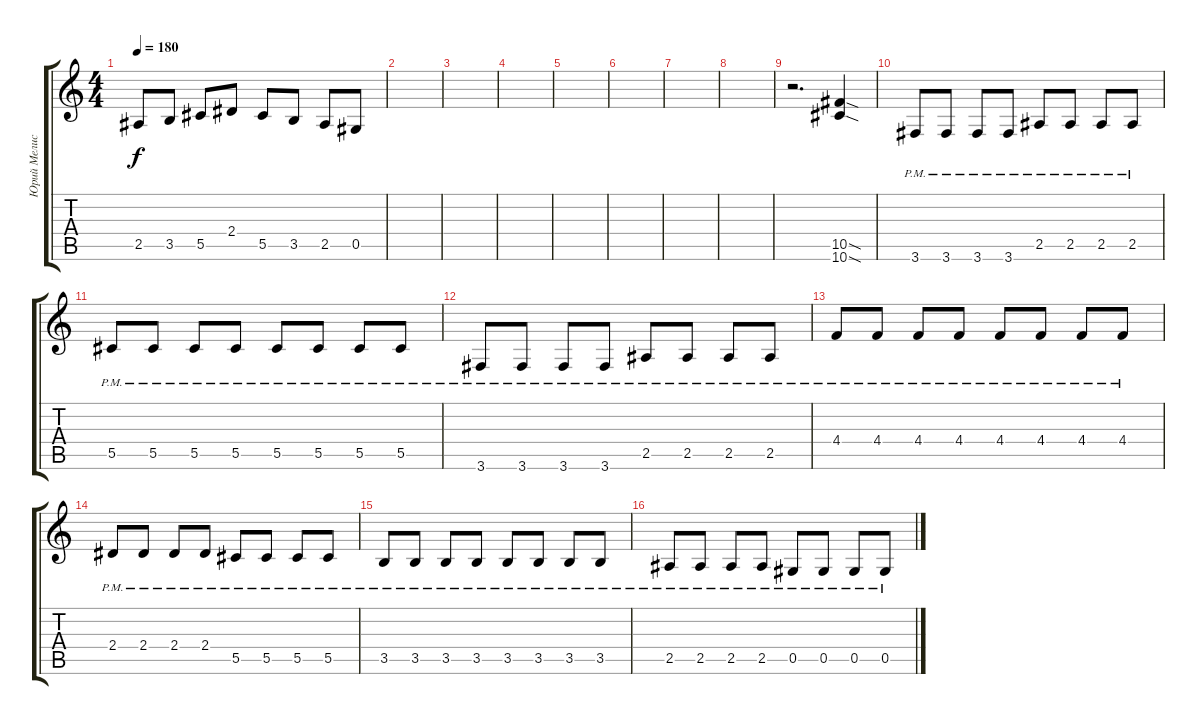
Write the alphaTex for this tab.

\track ("Юрий Мелисов" "Юрий Мелис") {instrument distortionguitar}
\staff {score tabs}
\tuning (Eb4 Bb3 Gb3 Db3 Ab2 Eb2) {hide}
\ts (4 4)
\tempo 180
\clef g2
\ks c
2.5{t}.8{dy f} 3.5.8 5.5.8 2.4.8 5.5.8 3.5.8 2.5.8 0.5.8 |
|
|
|
|
|
|
|
r.2{d} (10.5{sod} 10.6{sod}).4 |
3.6{pm}.8 3.6{pm}.8 3.6{pm}.8 3.6{pm}.8 2.5{pm}.8 2.5{pm}.8 2.5{pm}.8 2.5{pm}.8 |
5.5{pm}.8 5.5{pm}.8 5.5{pm}.8 5.5{pm}.8 5.5{pm}.8 5.5{pm}.8 5.5{pm}.8 5.5{pm}.8 |
3.6{pm}.8 3.6{pm}.8 3.6{pm}.8 3.6{pm}.8 2.5{pm}.8 2.5{pm}.8 2.5{pm}.8 2.5{pm}.8 |
4.4{pm}.8 4.4{pm}.8 4.4{pm}.8 4.4{pm}.8 4.4{pm}.8 4.4{pm}.8 4.4{pm}.8 4.4{pm}.8 |
2.4{pm}.8 2.4{pm}.8 2.4{pm}.8 2.4{pm}.8 5.5{pm}.8 5.5{pm}.8 5.5{pm}.8 5.5{pm}.8 |
3.5{pm}.8 3.5{pm}.8 3.5{pm}.8 3.5{pm}.8 3.5{pm}.8 3.5{pm}.8 3.5{pm}.8 3.5{pm}.8 |
2.5{pm}.8 2.5{pm}.8 2.5{pm}.8 2.5{pm}.8 0.5{pm}.8 0.5{pm}.8 0.5{pm}.8 0.5{pm}.8
